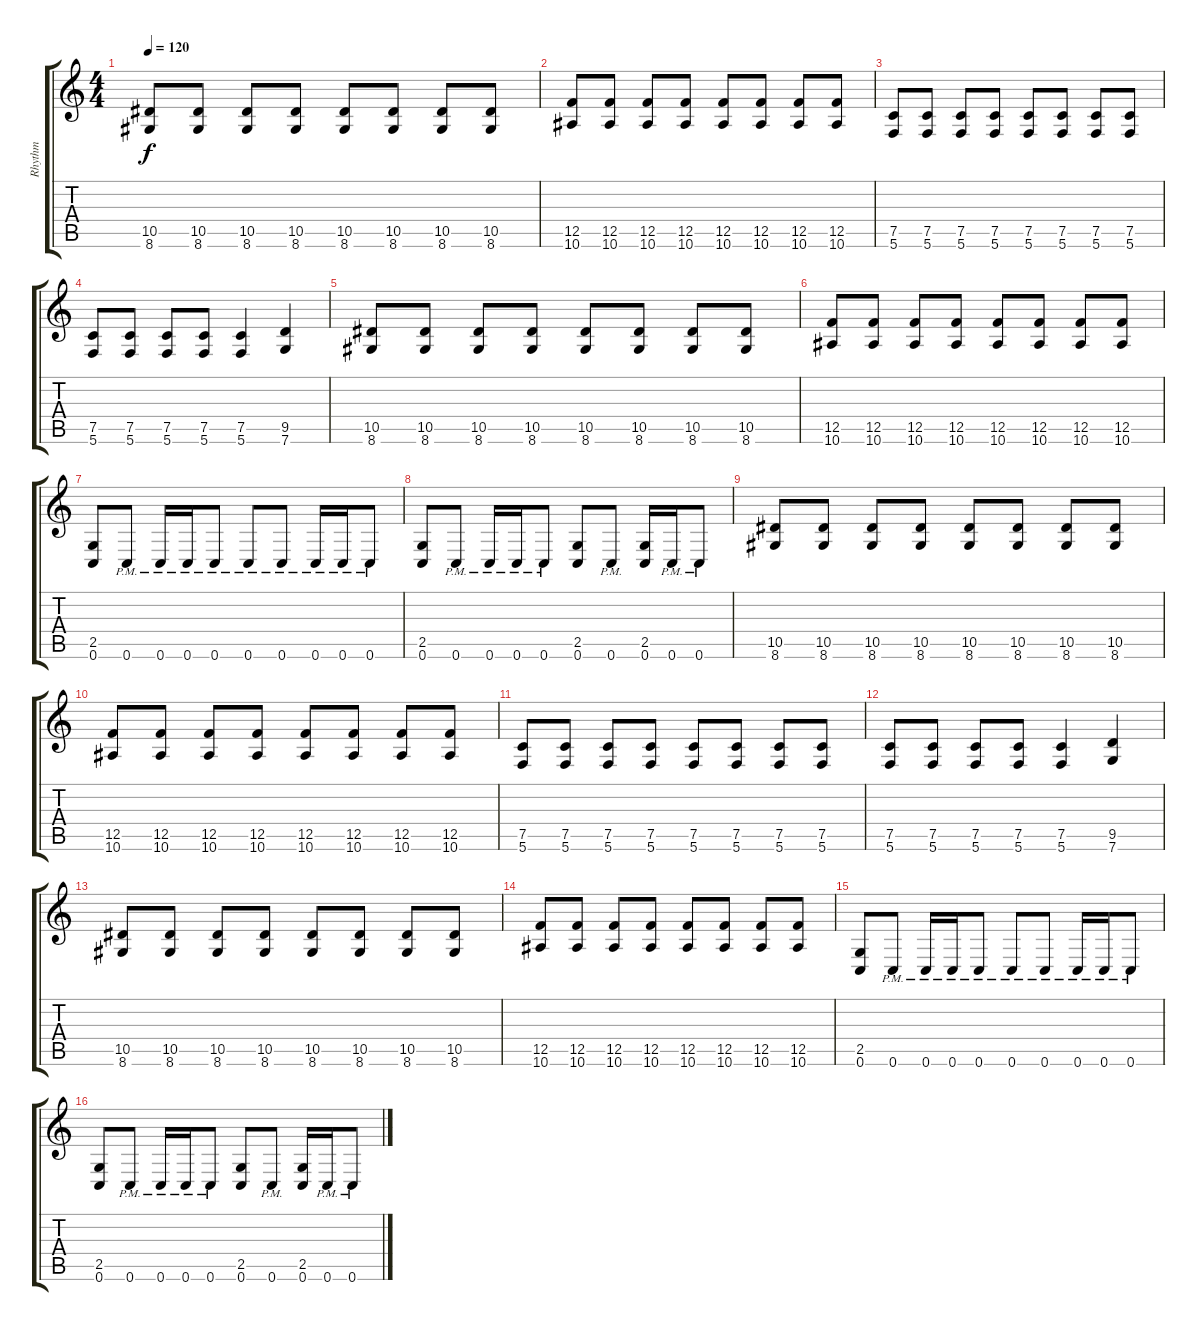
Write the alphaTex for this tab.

\track ("Rhythm" "Rhythm") {instrument distortionguitar}
\staff {score tabs}
\tuning (C4 G3 Eb3 Bb2 F2 C2) {hide}
\ts (4 4)
\tempo 120
\clef g2
\ks c
(10.5 8.6).8{dy f} (10.5 8.6).8 (10.5 8.6).8 (10.5 8.6).8 (10.5 8.6).8 (10.5 8.6).8 (10.5 8.6).8 (10.5 8.6).8 |
(12.5 10.6).8 (12.5 10.6).8 (12.5 10.6).8 (12.5 10.6).8 (12.5 10.6).8 (12.5 10.6).8 (12.5 10.6).8 (12.5 10.6).8 |
(7.5 5.6).8 (7.5 5.6).8 (7.5 5.6).8 (7.5 5.6).8 (7.5 5.6).8 (7.5 5.6).8 (7.5 5.6).8 (7.5 5.6).8 |
(7.5 5.6).8 (7.5 5.6).8 (7.5 5.6).8 (7.5 5.6).8 (7.5 5.6).4 (9.5 7.6).4 |
(10.5 8.6).8 (10.5 8.6).8 (10.5 8.6).8 (10.5 8.6).8 (10.5 8.6).8 (10.5 8.6).8 (10.5 8.6).8 (10.5 8.6).8 |
(12.5 10.6).8 (12.5 10.6).8 (12.5 10.6).8 (12.5 10.6).8 (12.5 10.6).8 (12.5 10.6).8 (12.5 10.6).8 (12.5 10.6).8 |
(2.5 0.6).8 0.6{pm}.8 0.6{pm}.16 0.6{pm}.16 0.6{pm}.8 0.6{pm}.8 0.6{pm}.8 0.6{pm}.16 0.6{pm}.16 0.6{pm}.8 |
(2.5 0.6).8 0.6{pm}.8 0.6{pm}.16 0.6{pm}.16 0.6{pm}.8 (2.5 0.6).8 0.6{pm}.8 (2.5 0.6).16 0.6{pm}.16 0.6{pm}.8 |
(10.5 8.6).8 (10.5 8.6).8 (10.5 8.6).8 (10.5 8.6).8 (10.5 8.6).8 (10.5 8.6).8 (10.5 8.6).8 (10.5 8.6).8 |
(12.5 10.6).8 (12.5 10.6).8 (12.5 10.6).8 (12.5 10.6).8 (12.5 10.6).8 (12.5 10.6).8 (12.5 10.6).8 (12.5 10.6).8 |
(7.5 5.6).8 (7.5 5.6).8 (7.5 5.6).8 (7.5 5.6).8 (7.5 5.6).8 (7.5 5.6).8 (7.5 5.6).8 (7.5 5.6).8 |
(7.5 5.6).8 (7.5 5.6).8 (7.5 5.6).8 (7.5 5.6).8 (7.5 5.6).4 (9.5 7.6).4 |
(10.5 8.6).8 (10.5 8.6).8 (10.5 8.6).8 (10.5 8.6).8 (10.5 8.6).8 (10.5 8.6).8 (10.5 8.6).8 (10.5 8.6).8 |
(12.5 10.6).8 (12.5 10.6).8 (12.5 10.6).8 (12.5 10.6).8 (12.5 10.6).8 (12.5 10.6).8 (12.5 10.6).8 (12.5 10.6).8 |
(2.5 0.6).8 0.6{pm}.8 0.6{pm}.16 0.6{pm}.16 0.6{pm}.8 0.6{pm}.8 0.6{pm}.8 0.6{pm}.16 0.6{pm}.16 0.6{pm}.8 |
(2.5 0.6).8 0.6{pm}.8 0.6{pm}.16 0.6{pm}.16 0.6{pm}.8 (2.5 0.6).8 0.6{pm}.8 (2.5 0.6).16 0.6{pm}.16 0.6{pm}.8
